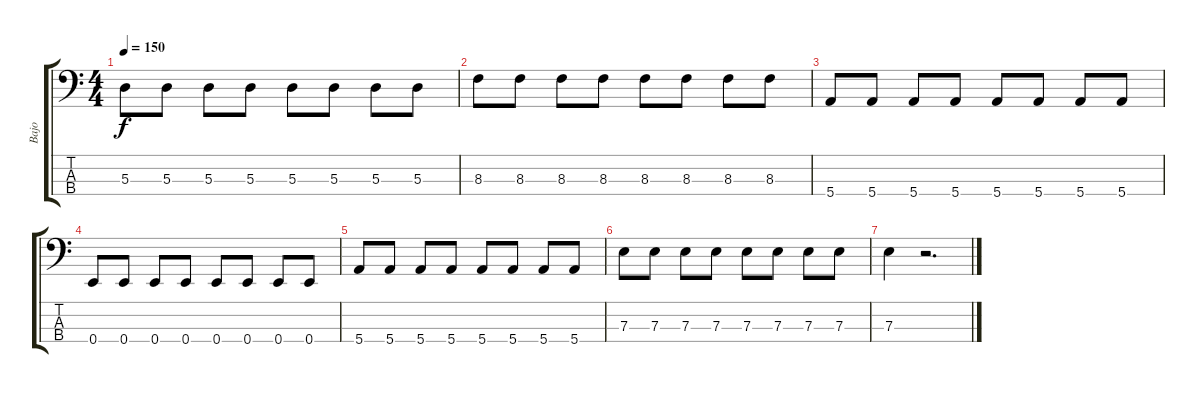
\track ("Bajo" "Bajo") {instrument electricbassfinger}
\staff {score tabs}
\tuning (G2 D2 A1 E1) {hide}
\ts (4 4)
\tempo 150
\clef f4
\ks c
5.3.8{dy f} 5.3.8 5.3.8 5.3.8 5.3.8 5.3.8 5.3.8 5.3.8 |
8.3.8 8.3.8 8.3.8 8.3.8 8.3.8 8.3.8 8.3.8 8.3.8 |
5.4.8 5.4.8 5.4.8 5.4.8 5.4.8 5.4.8 5.4.8 5.4.8 |
0.4.8 0.4.8 0.4.8 0.4.8 0.4.8 0.4.8 0.4.8 0.4.8 |
5.4.8 5.4.8 5.4.8 5.4.8 5.4.8 5.4.8 5.4.8 5.4.8 |
7.3.8 7.3.8 7.3.8 7.3.8 7.3.8 7.3.8 7.3.8 7.3.8 |
7.3.4 r.2{d}
